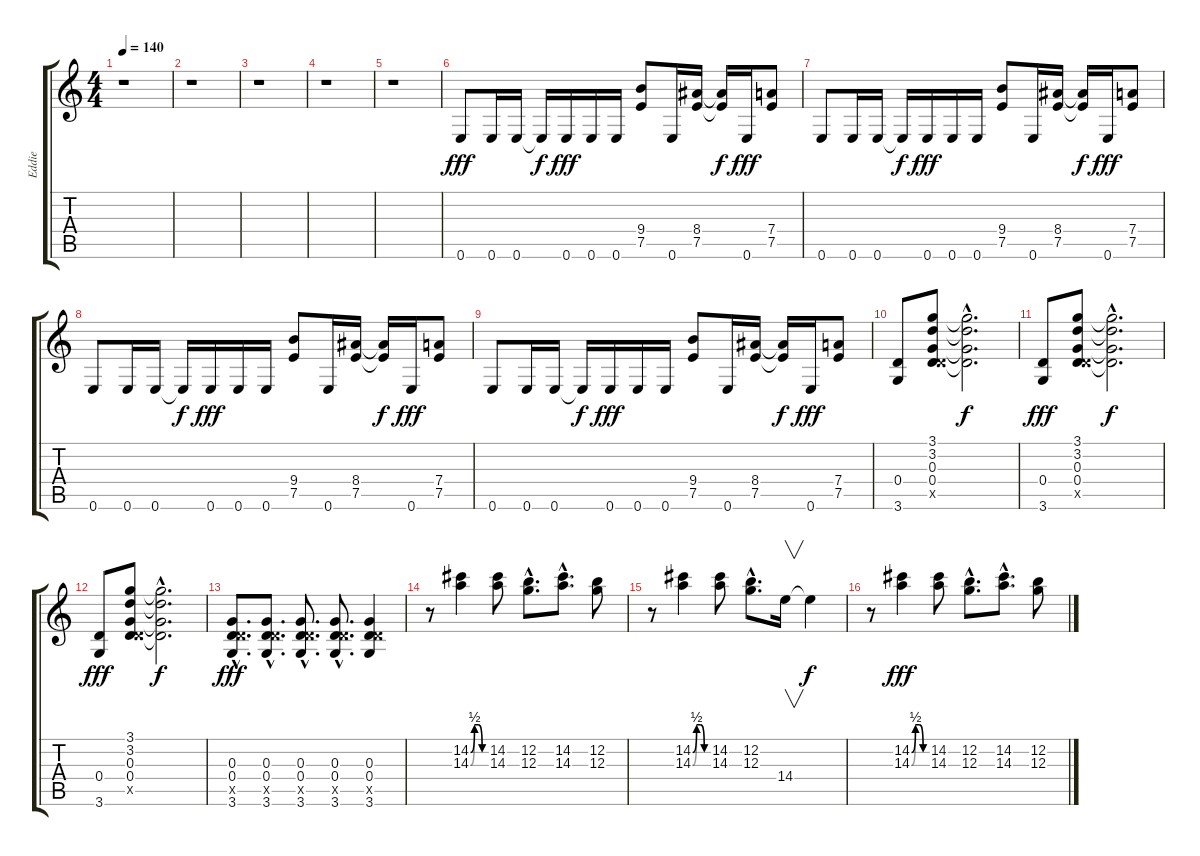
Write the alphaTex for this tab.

\track ("Eddie" "Eddie") {instrument distortionguitar}
\staff {score tabs}
\tuning (E4 B3 G3 D3 A2 E2) {hide}
\ts (4 4)
\tempo 140
\clef g2
\ks c
r.1{dy fff instrument distortionguitar} |
r.1 |
r.1 |
r.1 |
r.1 |
0.6.8 0.6.16 0.6.16 0.6{t}.16{dy f} 0.6.16{dy fff} 0.6.16 0.6.16 (9.4 7.5).8 0.6.16 (8.4 7.5).16 (8.4{t} 7.5{t}).16{dy f} 0.6.16{dy fff} (7.4 7.5).8 |
0.6.8 0.6.16 0.6.16 0.6{t}.16{dy f} 0.6.16{dy fff} 0.6.16 0.6.16 (9.4 7.5).8 0.6.16 (8.4 7.5).16 (8.4{t} 7.5{t}).16{dy f} 0.6.16{dy fff} (7.4 7.5).8 |
0.6.8 0.6.16 0.6.16 0.6{t}.16{dy f} 0.6.16{dy fff} 0.6.16 0.6.16 (9.4 7.5).8 0.6.16 (8.4 7.5).16 (8.4{t} 7.5{t}).16{dy f} 0.6.16{dy fff} (7.4 7.5).8 |
0.6.8 0.6.16 0.6.16 0.6{t}.16{dy f} 0.6.16{dy fff} 0.6.16 0.6.16 (9.4 7.5).8 0.6.16 (8.4 7.5).16 (8.4{t} 7.5{t}).16{dy f} 0.6.16{dy fff} (7.4 7.5).8 |
(0.4 3.6).8 (3.1 3.2 0.3 0.4 5.5{x}).8 (3.1{hac t} 3.2{hac t} 0.3{hac t} 0.4{hac t}).2{d dy f} |
(0.4 3.6).8{dy fff} (3.1 3.2 0.3 0.4 5.5{x}).8 (3.1{hac t} 3.2{hac t} 0.3{hac t} 0.4{hac t}).2{d dy f} |
(0.4 3.6).8{dy fff} (3.1 3.2 0.3 0.4 5.5{x}).8 (3.1{hac t} 3.2{hac t} 0.3{hac t} 0.4{hac t}).2{d dy f} |
(0.3{hac} 0.4{hac} 5.5{hac x} 3.6{hac}).8{d dy fff} (0.3{hac} 0.4{hac} 5.5{hac x} 3.6{hac}).8{d} (0.3{hac} 0.4{hac} 5.5{hac x} 3.6{hac}).8{d} (0.3{hac} 0.4{hac} 5.5{hac x} 3.6{hac}).8{d} (0.3 0.4 5.5{x} 3.6).4 |
r.8 (14.2{be (custom 0 0 15 2 30 2 45 0 60 0)} 14.3{be (custom 0 0 15 2 30 2 45 0 60 0)}).4 (14.2 14.3).8 (12.2{hac} 12.3{hac}).8{d} (14.2{hac} 14.3{hac}).8{d} (12.2 12.3).8 |
r.8 (14.2{be (custom 0 0 15 2 30 2 45 0 60 0)} 14.3{be (custom 0 0 15 2 30 2 45 0 60 0)}).4 (14.2 14.3).8 (12.2{hac} 12.3{hac}).8{d} 14.4.16{v} 14.4{t}.4{dy f} |
r.8 (14.2{be (custom 0 0 15 2 30 2 45 0 60 0)} 14.3{be (custom 0 0 15 2 30 2 45 0 60 0)}).4{dy fff} (14.2 14.3).8 (12.2{hac} 12.3{hac}).8{d} (14.2{hac} 14.3{hac}).8{d} (12.2 12.3).8
